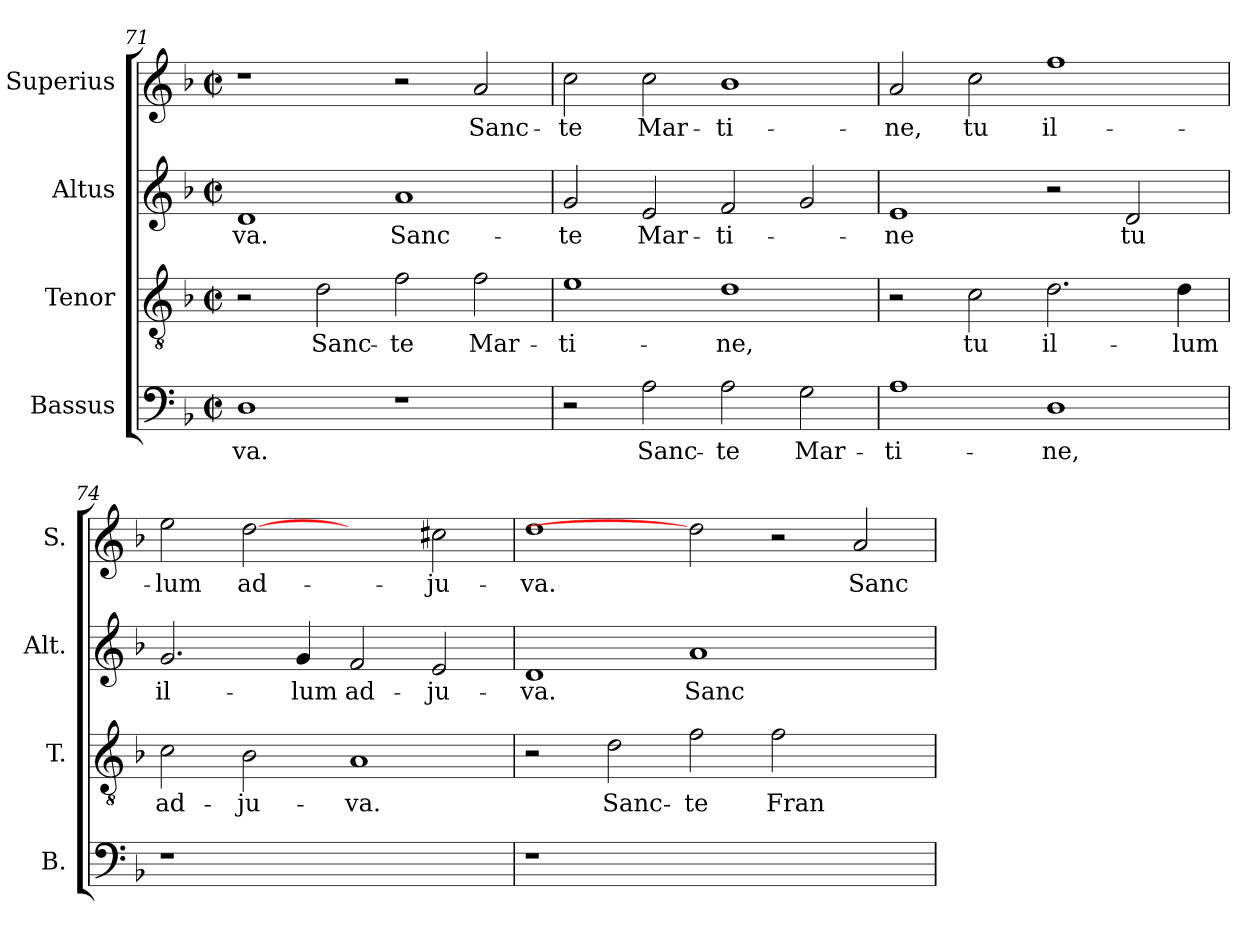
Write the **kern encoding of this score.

**kern	**text	**kern	**text	**kern	**text	**kern	**text
*part4	*part4	*part3	*part3	*part2	*part2	*part1	*part1
*staff4	*staff4	*staff3	*staff3	*staff2	*staff2	*staff1	*staff1
*I"Bassus	*	*I"Tenor	*	*I"Altus	*	*I"Superius	*
*I'B.	*	*I'T.	*	*I'Alt.	*	*I'S.	*
*clefF4	*	*clefGv2	*	*clefG2	*	*clefG2	*
*	*	*ITrd7c12	*	*	*	*	*
*k[b-]	*	*k[b-]	*	*k[b-]	*	*k[b-]	*
*F:	*	*F:	*	*F:	*	*F:	*
*M2/2	*	*M2/2	*	*M2/2	*	*M2/2	*
*met(c|)	*	*met(c|)	*	*met(c|)	*	*met(c|)	*
=71	=71	=71	=71	=71	=71	=71	=71
!	!LO:LY:b:color=#000000	!	!	!	!	!	!
!	!	!	!	!	!LO:LY:b:color=#000000	!	!
1Di	-va.	2r	.	1di	-va.	1r	.
!	!	!	!LO:LY:b:color=#000000	!	!	!	!
.	.	2Di\	Sanc-	.	.	.	.
!	!	!	!LO:LY:b:color=#000000	!	!	!	!
!	!	!	!	!	!LO:LY:b:color=#000000	!	!
1r	.	2Fi\	-te	1ai	Sanc-	2r	.
!	!	!	!LO:LY:b:color=#000000	!	!	!	!
!	!	!	!	!	!	!	!LO:LY:b:color=#000000
.	.	2Fi\	Mar-	.	.	2ai/	Sanc-
=72	=72	=72	=72	=72	=72	=72	=72
!	!	!	!LO:LY:b:color=#000000	!	!	!	!
!	!	!	!	!	!LO:LY:b:color=#000000	!	!
!	!	!	!	!	!	!	!LO:LY:b:color=#000000
2r	.	1Ei	-ti-	2gi/	-te	2cci\	-te
!	!LO:LY:b:color=#000000	!	!	!	!	!	!
!	!	!	!	!	!LO:LY:b:color=#000000	!	!
!	!	!	!	!	!	!	!LO:LY:b:color=#000000
2Ai\	Sanc-	.	.	2ei/	Mar-	2cci\	Mar-
!	!LO:LY:b:color=#000000	!	!	!	!	!	!
!	!	!	!LO:LY:b:color=#000000	!	!	!	!
!	!	!	!	!	!LO:LY:b:color=#000000	!	!
!	!	!	!	!	!	!	!LO:LY:b:color=#000000
2Ai\	-te	1Di	-ne,	2fi/	-ti-	1b-i	-ti-
!	!LO:LY:b:color=#000000	!	!	!	!	!	!
2Gi\	Mar-	.	.	2gi/	.	.	.
!!LO:PB:g=z
=73	=73	=73	=73	=73	=73	=73	=73
!	!LO:LY:b:color=#000000	!	!	!	!	!	!
!	!	!	!	!	!LO:LY:b:color=#000000	!	!
!	!	!	!	!	!	!	!LO:LY:b:color=#000000
1Ai	-ti-	2r	.	1ei	-ne	2ai/	-ne,
!	!	!	!LO:LY:b:color=#000000	!	!	!	!
!	!	!	!	!	!	!	!LO:LY:b:color=#000000
.	.	2Ci\	tu	.	.	2cci\	tu
!	!LO:LY:b:color=#000000	!	!	!	!	!	!
!	!	!	!LO:LY:b:color=#000000	!	!	!	!
!	!	!	!	!	!	!	!LO:LY:b:color=#000000
1Di	-ne,	2.Di\	il-	2r	.	1ffi	il-
!	!	!	!	!	!LO:LY:b:color=#000000	!	!
.	.	.	.	2di/	tu	.	.
!	!	!	!LO:LY:b:color=#000000	!	!	!	!
.	.	4Di\	-lum	.	.	.	.
=74	=74	=74	=74	=74	=74	=74	=74
!LO:N:vis=1	!	!	!	!	!	!	!
!	!	!	!LO:LY:b:color=#000000	!	!	!	!
!	!	!	!	!	!LO:LY:b:color=#000000	!	!
!	!	!	!	!	!	!	!LO:LY:b:color=#000000
1r	.	2Ci\	ad-	2.gi/	il-	2eei\	-lum
!	!	!	!LO:LY:b:color=#000000	!	!	!	!
!	!	!	!	!	!	!	!LO:LY:b:color=#000000
.	.	2BB-i\	-ju-	.	.	[2ddi	ad-
!	!	!	!	!	!LO:LY:b:color=#000000	!	!
.	.	.	.	4gi/	-lum	.	.
!	!	!	!LO:LY:b:color=#000000	!	!	!	!
!	!	!	!	!	!LO:LY:b:color=#000000	!	!
1ryy	.	1AAi	-va.	2fi/	ad-	2ryy	.
!	!	!	!	!	!LO:LY:b:color=#000000	!	!
!	!	!	!	!	!	!	!LO:LY:b:color=#000000
.	.	.	.	2ei/	-ju-	2cc#Xi\	-ju-
=75	=75	=75	=75	=75	=75	=75	=75
!LO:N:vis=1	!	!	!	!	!	!	!
!	!	!	!	!	!LO:LY:b:color=#000000	!	!
!	!	!	!	!	!	!	!LO:LY:b:color=#000000
1r	.	2r	.	1di	-va.	1ddi	-va.
!	!	!	!LO:LY:b:color=#000000	!	!	!	!
.	.	2Di\	Sanc-	.	.	.	.
!	!	!	!LO:LY:b:color=#000000	!	!	!	!
!	!	!	!	!	!LO:LY:b:color=#000000	!	!
1.ryy	.	2Fi\	-te	1ai	Sanc-	2ddi]	.
!	!	!	!LO:LY:b:color=#000000	!	!	!	!
.	.	2Fi\	Fran-	.	.	2r	.
!	!	!	!	!	!	!	!LO:LY:b:color=#000000
.	.	2ryy	.	2ryy	.	2ai/	Sanc-
=	=	=	=	=	=	=	=
*-	*-	*-	*-	*-	*-	*-	*-
